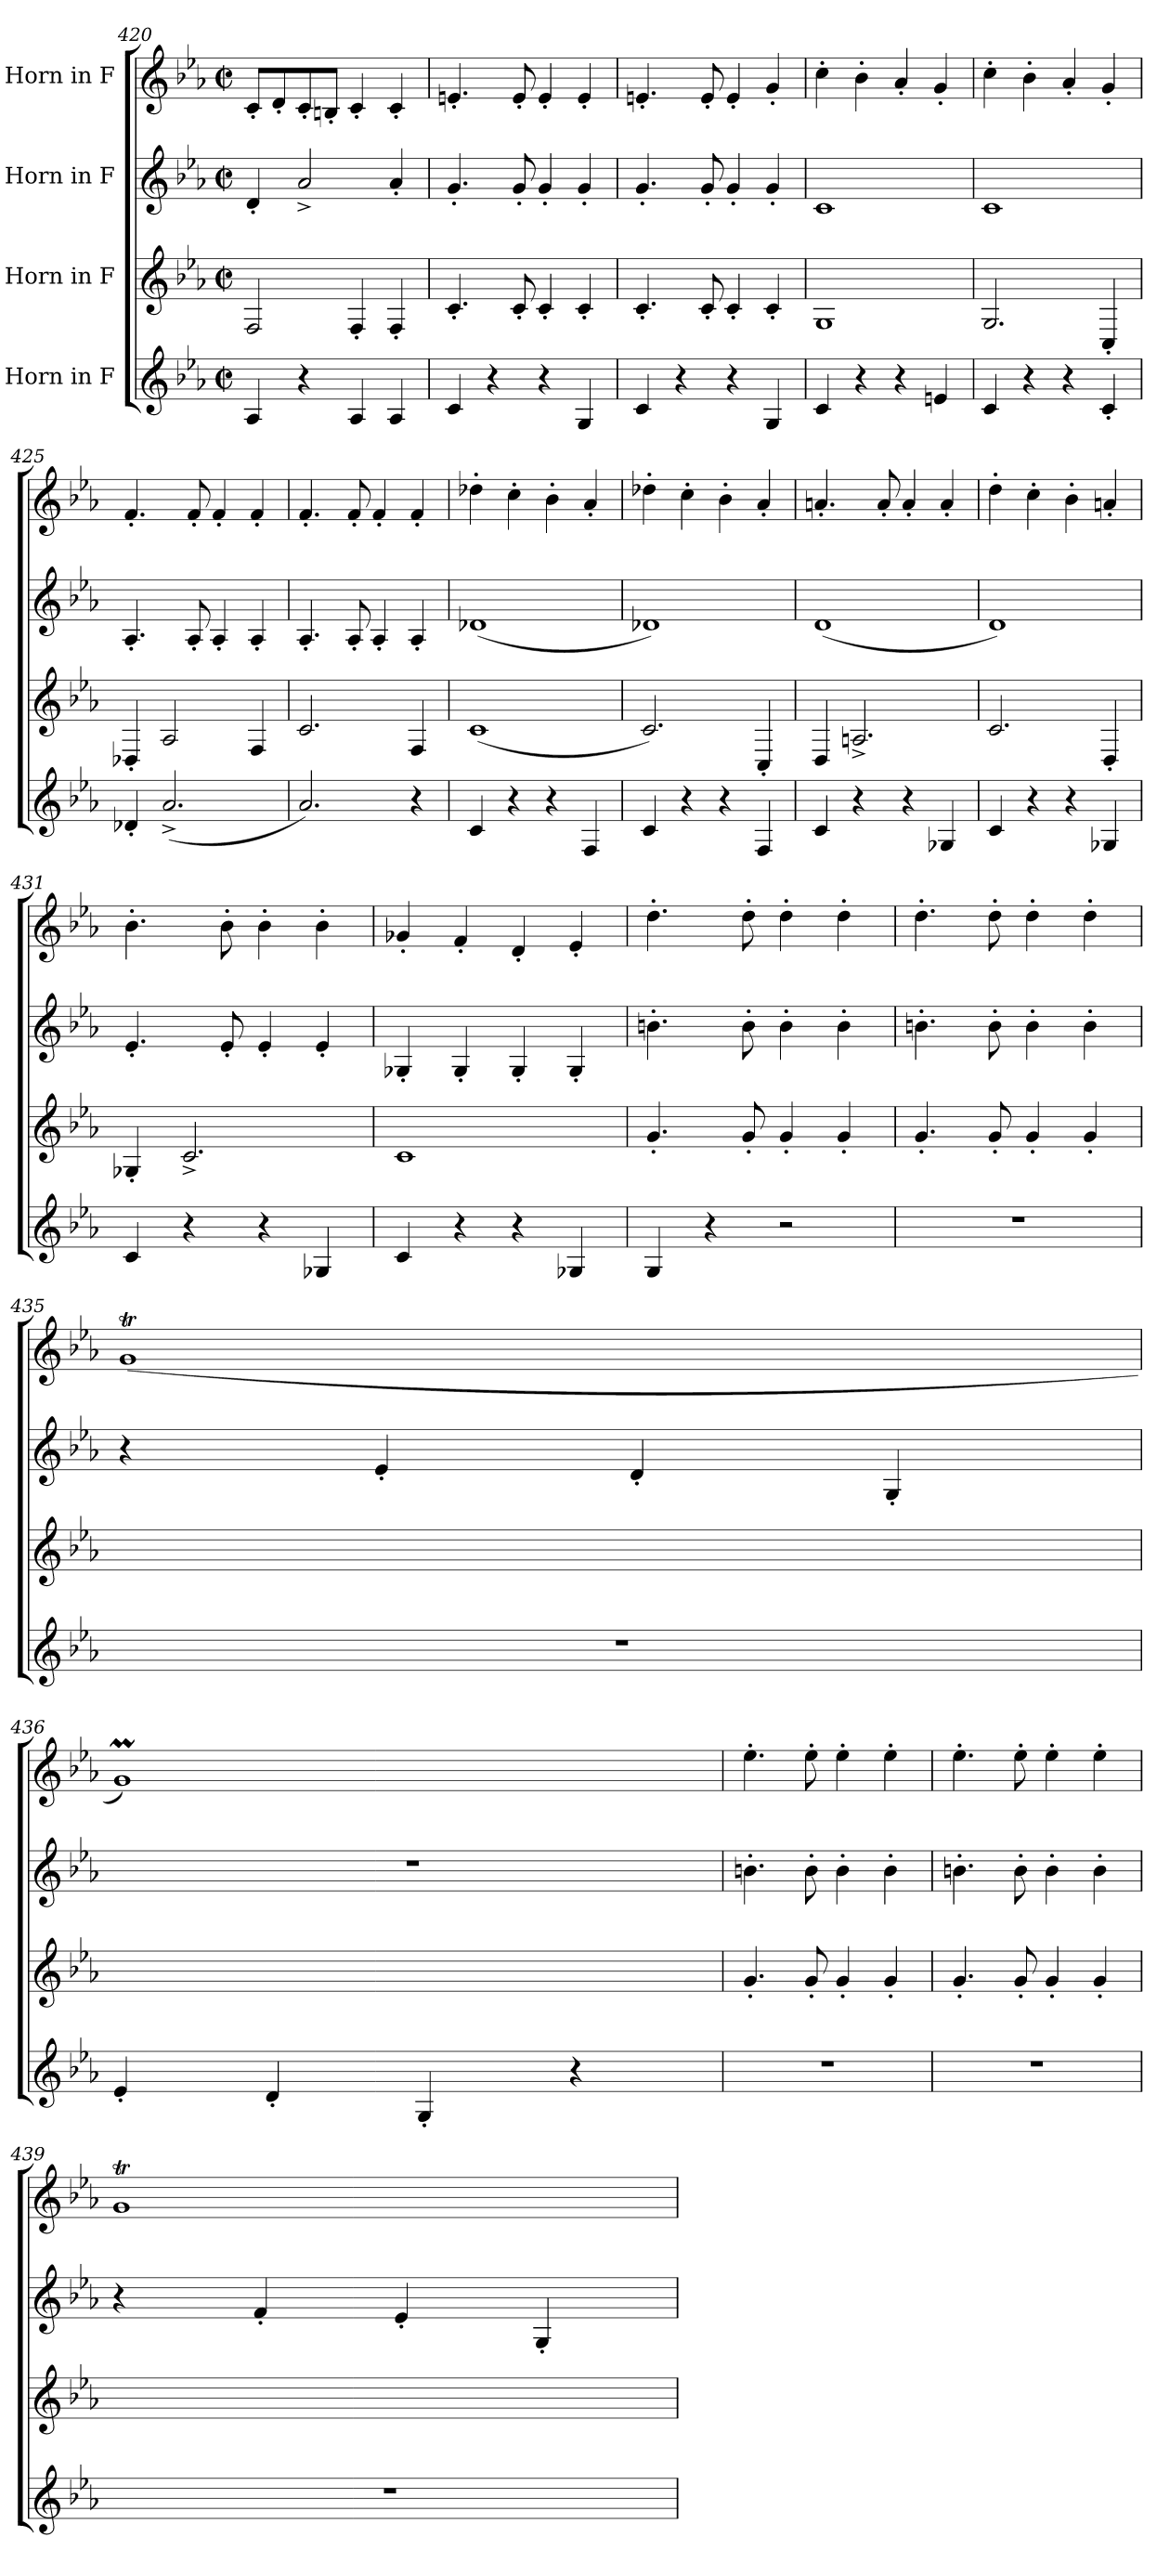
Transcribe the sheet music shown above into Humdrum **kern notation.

**kern	**kern	**kern	**kern
*part4	*part3	*part2	*part1
*staff4	*staff3	*staff2	*staff1
*I"Horn in F	*I"Horn in F	*I"Horn in F	*I"Horn in F
*clefG2	*clefG2	*clefG2	*clefG2
*ITrd4c7	*ITrd4c7	*ITrd4c7	*ITrd4c7
*k[b-e-a-d-]	*k[b-e-a-d-]	*k[b-e-a-d-]	*k[b-e-a-d-]
*M4/4	*M4/4	*M4/4	*M4/4
*met(c|)	*met(c|)	*met(c|)	*met(c|)
=420	=420	=420	=420
4D-/	2BB-/	4G'/	8F'/L
.	.	.	8G'/
4r	.	2d-^/	8F'/
.	.	.	8En'/J
4D-/	4BB-'/	.	4F'/
4D-/	4BB-'/	4d-'/	4F'/
=421	=421	=421	=421
4F/	4.F'/	4.c'/	4.An'/
4r	.	.	.
.	8F'/	8c'/	8A'/
4r	4F'/	4c'/	4A'/
4C/	4F'/	4c'/	4A'/
!!LO:PB:g=z
=422	=422	=422	=422
4F/	4.F'/	4.c'/	4.An'/
4r	.	.	.
.	8F'/	8c'/	8A'/
4r	4F'/	4c'/	4A'/
4C/	4F'/	4c'/	4c'/
=423	=423	=423	=423
4F/	1C	1F	4f'\
4r	.	.	4e-'\
4r	.	.	4d-'/
4An/	.	.	4c'/
=424	=424	=424	=424
4F/	2.C/	1F	4f'\
4r	.	.	4e-'\
4r	.	.	4d-'/
4F'/	4FF'/	.	4c'/
=425	=425	=425	=425
4G-X'/	4GG-X'/	4.D-'/	4.B-'/
(2.d-^/	2D-/	.	.
.	.	8D-'/	8B-'/
.	.	4D-'/	4B-'/
.	4BB-/	4D-'/	4B-'/
=426	=426	=426	=426
2.d-/)	2.F/	4.D-'/	4.B-'/
.	.	8D-'/	8B-'/
.	.	4D-'/	4B-'/
4r	4BB-/	4D-'/	4B-'/
=427	=427	=427	=427
4F/	(1F	(1G-X	4g-X'\
4r	.	.	4f'\
4r	.	.	4e-'\
4BB-/	.	.	4d-'/
=428	=428	=428	=428
4F/	2.F/)	1G-X)	4g-X'\
4r	.	.	4f'\
4r	.	.	4e-'\
4BB-/	4FF'/	.	4d-'/
!!LO:LB:g=z
=429	=429	=429	=429
4F/	4GG/	(1G	4.dn'/
4r	2.Dn^/	.	.
.	.	.	8d'/
4r	.	.	4d'/
4C-X/	.	.	4d'/
=430	=430	=430	=430
4F/	2.F/	1G)	4g'\
4r	.	.	4f'\
4r	.	.	4e-'\
4C-X/	4GG'/	.	4dn'/
=431	=431	=431	=431
4F/	4C-X'/	4.A-'/	4.e-'\
4r	2.F^/	.	.
.	.	8A-'/	8e-'\
4r	.	4A-'/	4e-'\
4C-X/	.	4A-'/	4e-'\
=432	=432	=432	=432
4F/	1F	4C-X'/	4c-X'/
4r	.	4C-'/	4B-'/
4r	.	4C-'/	4G'/
4C-X/	.	4C-'/	4A-'/
=433	=433	=433	=433
4C/	4.c'/	4.en'\	4.g'\
4r	.	.	.
.	8c'/	8e'\	8g'\
2r	4c'/	4e'\	4g'\
.	4c'/	4e'\	4g'\
=434	=434	=434	=434
1r	4.c'/	4.en'\	4.g'\
.	8c'/	8e'\	8g'\
.	4c'/	4e'\	4g'\
.	4c'/	4e'\	4g'\
!!LO:LB:g=z
=435	=435	=435	=435
1r	32c/LLLyy	4r	(1ct
.	32d-/yy	.	.
.	32c/yy	.	.
.	32d-/yy	.	.
.	32c/yy	.	.
.	32d-/yy	.	.
.	32c/yy	.	.
.	32d-/JJJyy	.	.
.	32c/LLLyy	4A-'/	.
.	32d-/yy	.	.
.	32c/yy	.	.
.	32d-/yy	.	.
.	32c/yy	.	.
.	32d-/yy	.	.
.	32c/yy	.	.
.	32d-/JJJyy	.	.
.	32c/LLLyy	4G'/	.
.	32d-/yy	.	.
.	32c/yy	.	.
.	32d-/yy	.	.
.	32c/yy	.	.
.	32d-/yy	.	.
.	32c/yy	.	.
.	32d-/JJJyy	.	.
.	32c/LLLyy	4C'/	.
.	32d-/yy	.	.
.	32c/yy	.	.
.	32d-/yy	.	.
.	32c/yy	.	.
.	32d-/yy	.	.
.	32c/yy	.	.
.	32d-/JJJyy	.	.
!!LO:PB:g=z
=436	=436	=436	=436
4A-'/	32c/LLLyy	1r	1cm)
.	32d-/yy	.	.
.	32c/yy	.	.
.	32d-/yy	.	.
.	32c/yy	.	.
.	32d-/yy	.	.
.	32c/yy	.	.
.	32d-/JJJyy	.	.
4G'/	32c/LLLyy	.	.
.	32d-/yy	.	.
.	32c/yy	.	.
.	32d-/yy	.	.
.	32c/yy	.	.
.	32d-/yy	.	.
.	32c/yy	.	.
.	32d-/JJJyy	.	.
4C'/	32c/LLLyy	.	.
.	32d-/yy	.	.
.	32c/yy	.	.
.	32d-/yy	.	.
.	32c/yy	.	.
.	32d-/yy	.	.
.	32c/yy	.	.
.	32d-/JJJyy	.	.
4r	32c/LLLyy	.	.
.	32d-/yy	.	.
.	32c/yy	.	.
.	32d-/yy	.	.
.	32c/yy	.	.
.	32d-/yy	.	.
.	32c/yy	.	.
.	32d-/JJJyy	.	.
=437	=437	=437	=437
1r	4.c'/	4.en'\	4.a-'\
.	8c'/	8e'\	8a-'\
.	4c'/	4e'\	4a-'\
.	4c'/	4e'\	4a-'\
=438	=438	=438	=438
1r	4.c'/	4.en'\	4.a-'\
.	8c'/	8e'\	8a-'\
.	4c'/	4e'\	4a-'\
.	4c'/	4e'\	4a-'\
!!LO:LB:g=z
=439	=439	=439	=439
1r	32c/LLLyy	4r	1ct
.	32d-/yy	.	.
.	32c/yy	.	.
.	32d-/yy	.	.
.	32c/yy	.	.
.	32d-/yy	.	.
.	32c/yy	.	.
.	32d-/JJJyy	.	.
.	32c/LLLyy	4B-'/	.
.	32d-/yy	.	.
.	32c/yy	.	.
.	32d-/yy	.	.
.	32c/yy	.	.
.	32d-/yy	.	.
.	32c/yy	.	.
.	32d-/JJJyy	.	.
.	32c/LLLyy	4A-'/	.
.	32d-/yy	.	.
.	32c/yy	.	.
.	32d-/yy	.	.
.	32c/yy	.	.
.	32d-/yy	.	.
.	32c/yy	.	.
.	32d-/JJJyy	.	.
.	32c/LLLyy	4C'/	.
.	32d-/yy	.	.
.	32c/yy	.	.
.	32d-/yy	.	.
.	32c/yy	.	.
.	32d-/yy	.	.
.	32c/yy	.	.
.	32d-/JJJyy	.	.
=	=	=	=
*-	*-	*-	*-
